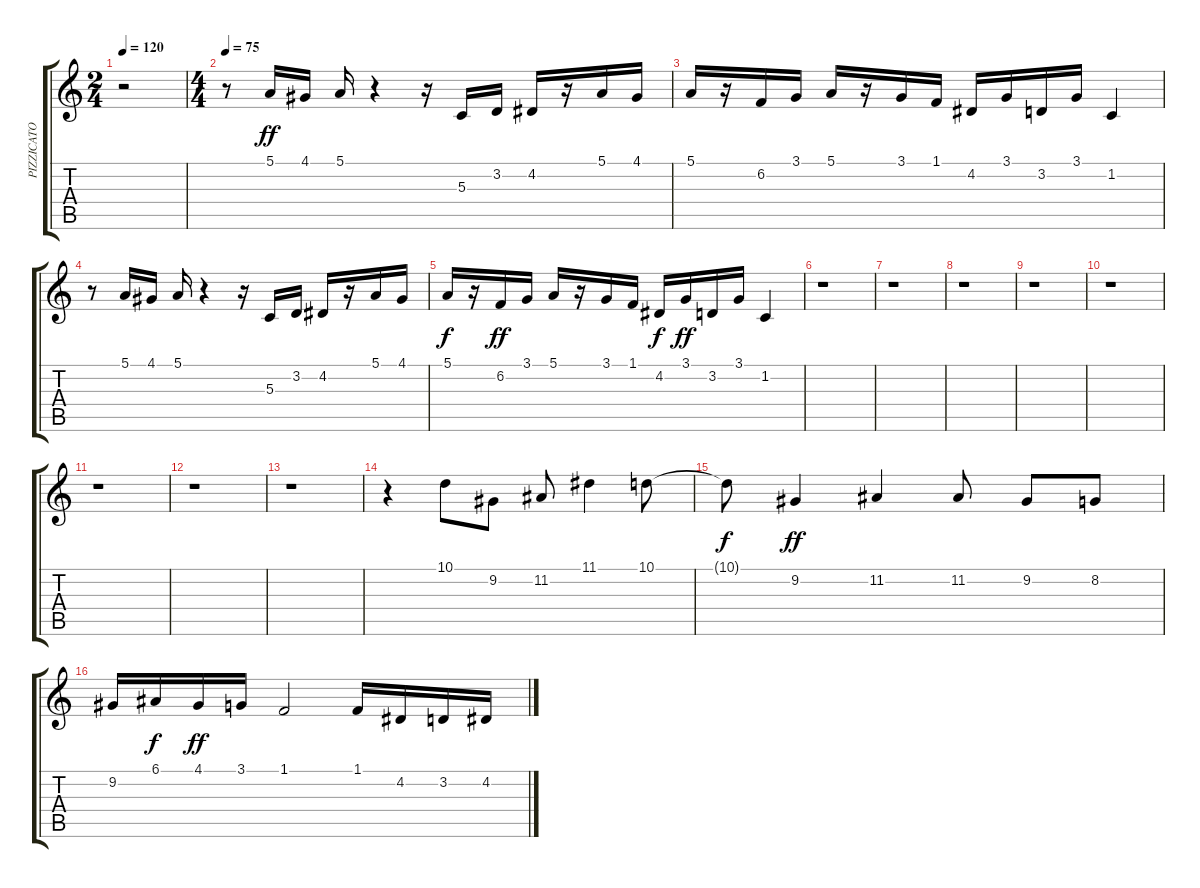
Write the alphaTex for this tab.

\track ("PIZZICATO" "PIZZICATO") {instrument pizzicatostrings}
\staff {score tabs}
\tuning (E4 B3 G3 D3 A2 E2) {hide}
\ts (2 4)
\tempo 120
\clef g2
\ks c
r.2{dy ff instrument pizzicatostrings} |
\ts (4 4)
\tempo 75
r.8 5.1.16 4.1.16 5.1.16 r.4 r.16 5.3.16 3.2.16 4.2.16 r.16 5.1.16 4.1.16 |
5.1.16 r.16 6.2.16 3.1.16 5.1.16 r.16 3.1.16 1.1.16 4.2.16 3.1.16 3.2.16 3.1.16 1.2.4 |
r.8 5.1.16 4.1.16 5.1.16 r.4 r.16 5.3.16 3.2.16 4.2.16 r.16 5.1.16 4.1.16 |
5.1.16{dy f} r.16 6.2.16{dy ff} 3.1.16 5.1.16 r.16 3.1.16 1.1.16 4.2.16{dy f} 3.1.16{dy ff} 3.2.16 3.1.16 1.2.4 |
r.1 |
r.1 |
r.1 |
r.1 |
r.1 |
r.1 |
r.1 |
r.1 |
r.4 10.1.8 9.2.8 11.2.8 11.1.4 10.1.8 |
10.1{t}.8{dy f} 9.2.4{dy ff} 11.2.4 11.2.8 9.2.8 8.2.8 |
9.2.16 6.1.16{dy f} 4.1.16{dy ff} 3.1.16 1.1.2 1.1.16 4.2.16 3.2.16 4.2.16
